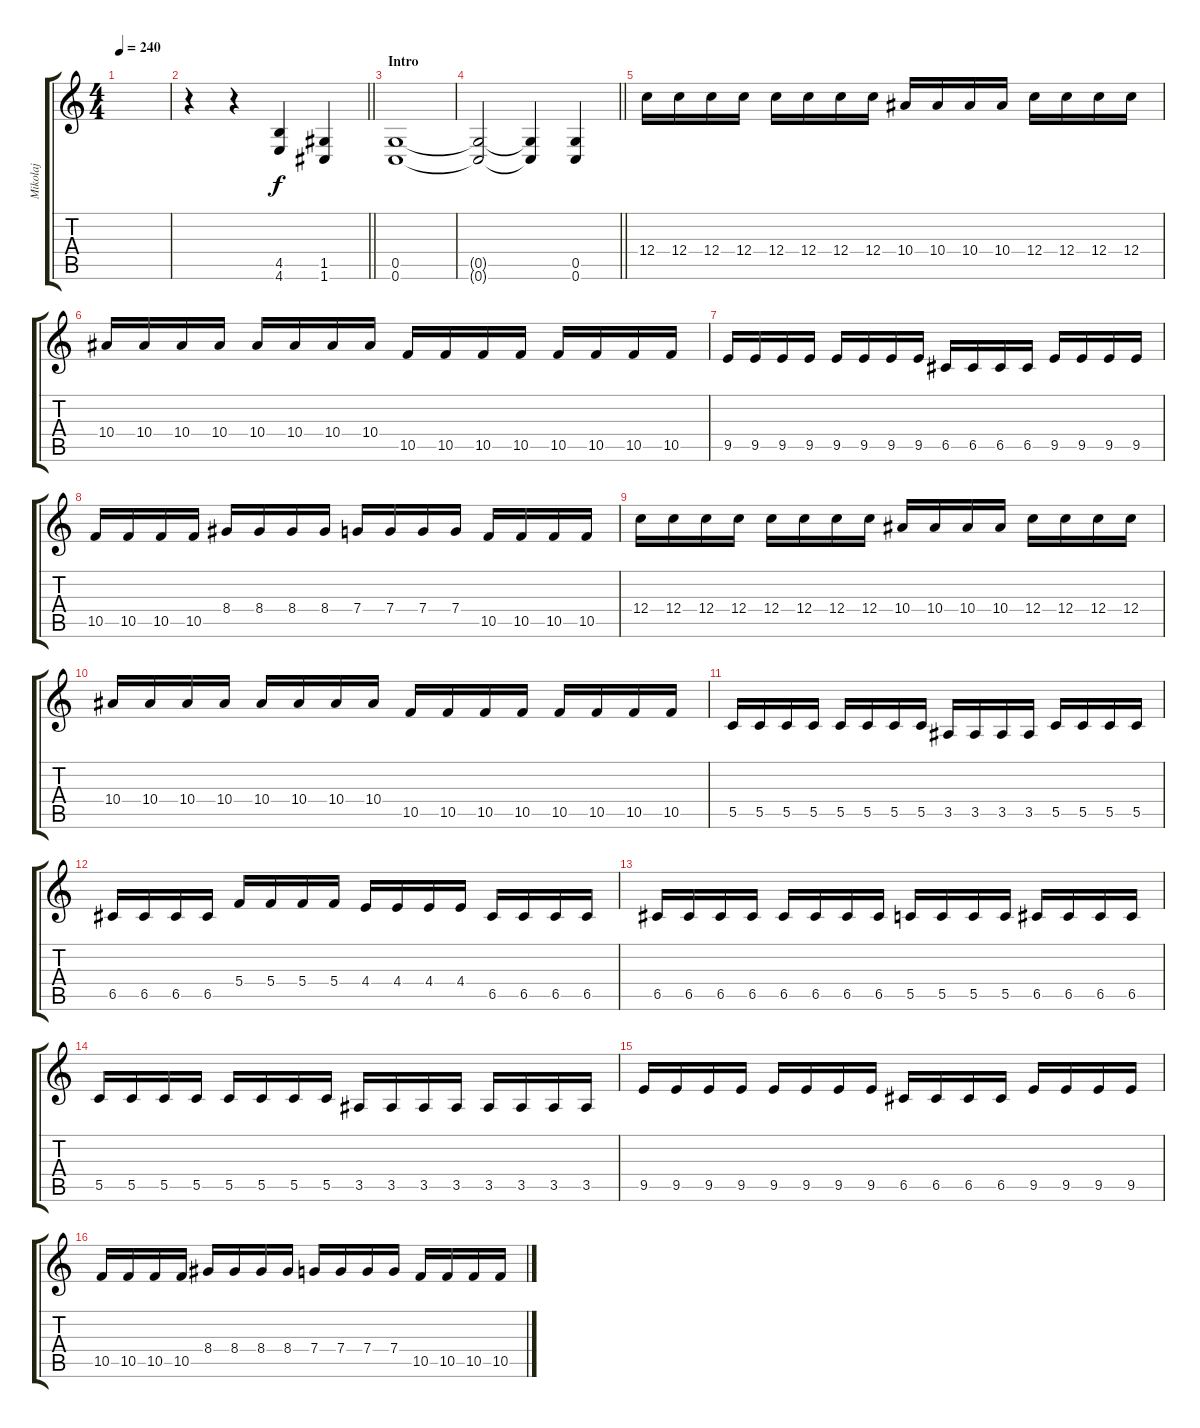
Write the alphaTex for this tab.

\track ("Mikolaj" "Mikolaj") {instrument distortionguitar}
\staff {score tabs}
\tuning (D4 A3 F3 C3 G2 C2) {hide}
\ts (4 4)
\tempo 240
\clef g2
\ks c
|
\barLineRight lightlight
r.4 r.4 (4.5 4.6).4 (1.5 1.6).4 |
\section ("" "Intro")
(0.5 0.6).1 |
\barLineRight lightlight
(0.5{t} 0.6{t}).2 (0.5{t} 0.6{t}).4 (0.5 0.6).4 |
12.4.16 12.4.16 12.4.16 12.4.16 12.4.16 12.4.16 12.4.16 12.4.16 10.4.16 10.4.16 10.4.16 10.4.16 12.4.16 12.4.16 12.4.16 12.4.16 |
10.4.16 10.4.16 10.4.16 10.4.16 10.4.16 10.4.16 10.4.16 10.4.16 10.5.16 10.5.16 10.5.16 10.5.16 10.5.16 10.5.16 10.5.16 10.5.16 |
9.5.16 9.5.16 9.5.16 9.5.16 9.5.16 9.5.16 9.5.16 9.5.16 6.5.16 6.5.16 6.5.16 6.5.16 9.5.16 9.5.16 9.5.16 9.5.16 |
10.5.16 10.5.16 10.5.16 10.5.16 8.4.16 8.4.16 8.4.16 8.4.16 7.4.16 7.4.16 7.4.16 7.4.16 10.5.16 10.5.16 10.5.16 10.5.16 |
12.4.16 12.4.16 12.4.16 12.4.16 12.4.16 12.4.16 12.4.16 12.4.16 10.4.16 10.4.16 10.4.16 10.4.16 12.4.16 12.4.16 12.4.16 12.4.16 |
10.4.16 10.4.16 10.4.16 10.4.16 10.4.16 10.4.16 10.4.16 10.4.16 10.5.16 10.5.16 10.5.16 10.5.16 10.5.16 10.5.16 10.5.16 10.5.16 |
5.5.16 5.5.16 5.5.16 5.5.16 5.5.16 5.5.16 5.5.16 5.5.16 3.5.16 3.5.16 3.5.16 3.5.16 5.5.16 5.5.16 5.5.16 5.5.16 |
6.5.16 6.5.16 6.5.16 6.5.16 5.4.16 5.4.16 5.4.16 5.4.16 4.4.16 4.4.16 4.4.16 4.4.16 6.5.16 6.5.16 6.5.16 6.5.16 |
6.5.16 6.5.16 6.5.16 6.5.16 6.5.16 6.5.16 6.5.16 6.5.16 5.5.16 5.5.16 5.5.16 5.5.16 6.5.16 6.5.16 6.5.16 6.5.16 |
5.5.16 5.5.16 5.5.16 5.5.16 5.5.16 5.5.16 5.5.16 5.5.16 3.5.16 3.5.16 3.5.16 3.5.16 3.5.16 3.5.16 3.5.16 3.5.16 |
9.5.16 9.5.16 9.5.16 9.5.16 9.5.16 9.5.16 9.5.16 9.5.16 6.5.16 6.5.16 6.5.16 6.5.16 9.5.16 9.5.16 9.5.16 9.5.16 |
10.5.16 10.5.16 10.5.16 10.5.16 8.4.16 8.4.16 8.4.16 8.4.16 7.4.16 7.4.16 7.4.16 7.4.16 10.5.16 10.5.16 10.5.16 10.5.16
